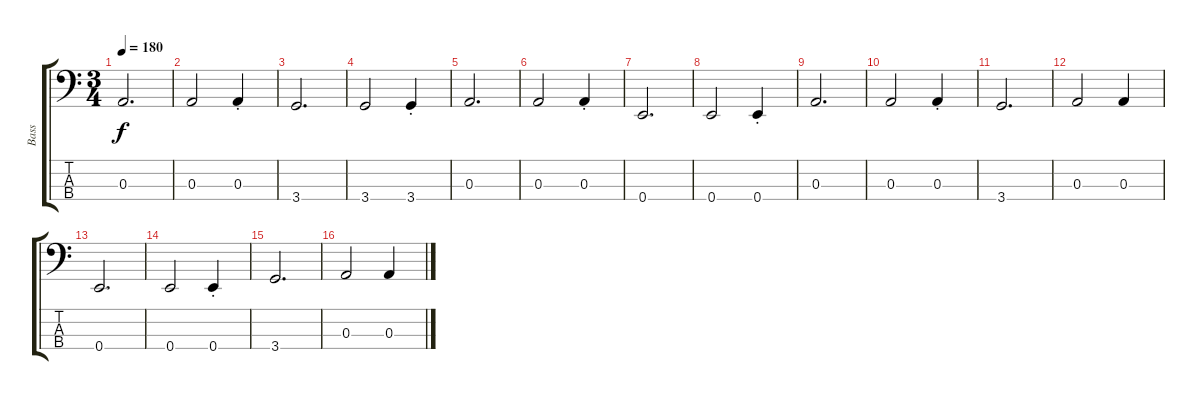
\track ("Bass" "Bass") {instrument electricbassfinger}
\staff {score tabs}
\tuning (G2 D2 A1 E1) {hide}
\ts (3 4)
\tempo 180
\clef f4
\ks c
0.3.2{d dy f} |
0.3.2 0.3{st}.4 |
3.4.2{d} |
3.4.2 3.4{st}.4 |
0.3.2{d} |
0.3.2 0.3{st}.4 |
0.4.2{d} |
0.4.2 0.4{st}.4 |
0.3.2{d} |
0.3.2 0.3{st}.4 |
3.4.2{d} |
0.3.2 0.3.4 |
0.4.2{d} |
0.4.2 0.4{st}.4 |
3.4.2{d} |
0.3.2 0.3.4
